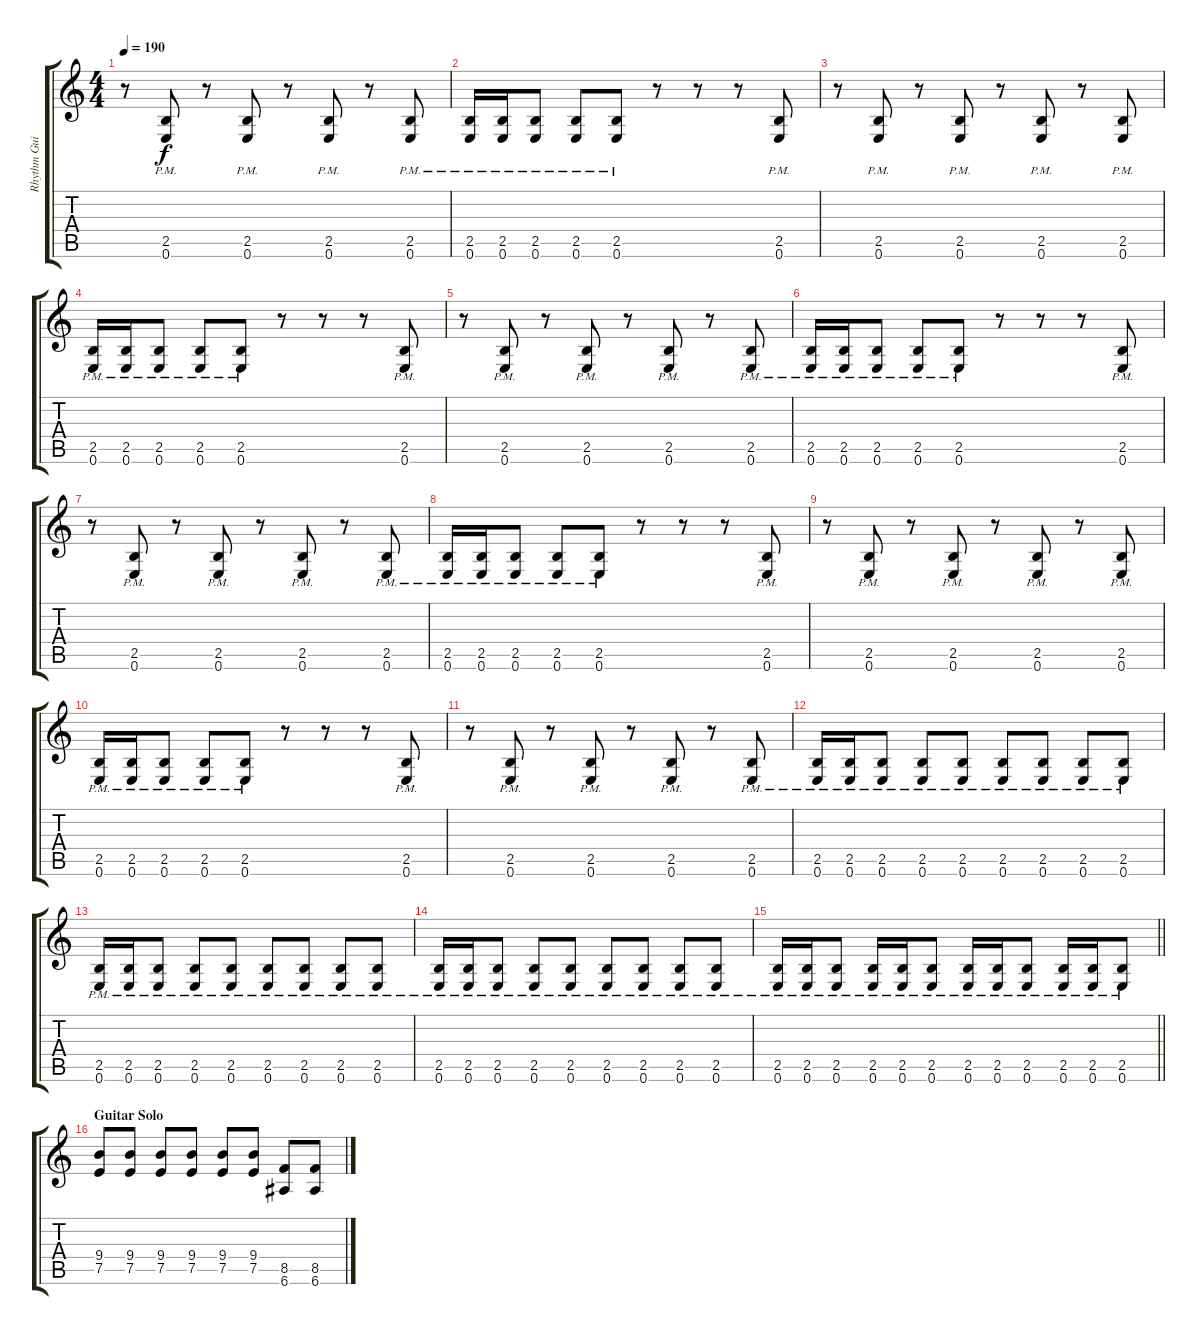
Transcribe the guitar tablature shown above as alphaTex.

\track ("Rhythm Guitar Right" "Rhythm Gui") {instrument overdrivenguitar}
\staff {score tabs}
\tuning (E4 B3 G3 D3 A2 E2) {hide}
\ts (4 4)
\tempo 190
\clef g2
\ks c
r.8{dy f} (2.5{pm} 0.6).8 r.8 (2.5{pm} 0.6).8 r.8 (2.5{pm} 0.6).8 r.8 (2.5{pm} 0.6).8 |
(2.5{pm} 0.6).16 (2.5{pm} 0.6).16 (2.5{pm} 0.6).8 (2.5{pm} 0.6).8 (2.5{pm} 0.6).8 r.8 r.8 r.8 (2.5{pm} 0.6).8 |
r.8 (2.5{pm} 0.6).8 r.8 (2.5{pm} 0.6).8 r.8 (2.5{pm} 0.6).8 r.8 (2.5{pm} 0.6).8 |
(2.5{pm} 0.6).16 (2.5{pm} 0.6).16 (2.5{pm} 0.6).8 (2.5{pm} 0.6).8 (2.5{pm} 0.6).8 r.8 r.8 r.8 (2.5{pm} 0.6).8 |
r.8 (2.5{pm} 0.6).8 r.8 (2.5{pm} 0.6).8 r.8 (2.5{pm} 0.6).8 r.8 (2.5{pm} 0.6).8 |
(2.5{pm} 0.6).16 (2.5{pm} 0.6).16 (2.5{pm} 0.6).8 (2.5{pm} 0.6).8 (2.5{pm} 0.6).8 r.8 r.8 r.8 (2.5{pm} 0.6).8 |
r.8 (2.5{pm} 0.6).8 r.8 (2.5{pm} 0.6).8 r.8 (2.5{pm} 0.6).8 r.8 (2.5{pm} 0.6).8 |
(2.5{pm} 0.6).16 (2.5{pm} 0.6).16 (2.5{pm} 0.6).8 (2.5{pm} 0.6).8 (2.5{pm} 0.6).8 r.8 r.8 r.8 (2.5{pm} 0.6).8 |
r.8 (2.5{pm} 0.6).8 r.8 (2.5{pm} 0.6).8 r.8 (2.5{pm} 0.6).8 r.8 (2.5{pm} 0.6).8 |
(2.5{pm} 0.6).16 (2.5{pm} 0.6).16 (2.5{pm} 0.6).8 (2.5{pm} 0.6).8 (2.5{pm} 0.6).8 r.8 r.8 r.8 (2.5{pm} 0.6).8 |
r.8 (2.5{pm} 0.6).8 r.8 (2.5{pm} 0.6).8 r.8 (2.5{pm} 0.6).8 r.8 (2.5{pm} 0.6).8 |
(2.5{pm} 0.6).16 (2.5{pm} 0.6).16 (2.5{pm} 0.6).8 (2.5{pm} 0.6).8 (2.5{pm} 0.6).8 (2.5{pm} 0.6).8 (2.5{pm} 0.6).8 (2.5{pm} 0.6).8 (2.5{pm} 0.6).8 |
(2.5{pm} 0.6).16 (2.5{pm} 0.6).16 (2.5{pm} 0.6).8 (2.5{pm} 0.6).8 (2.5{pm} 0.6).8 (2.5{pm} 0.6).8 (2.5{pm} 0.6).8 (2.5{pm} 0.6).8 (2.5{pm} 0.6).8 |
(2.5{pm} 0.6).16 (2.5{pm} 0.6).16 (2.5{pm} 0.6).8 (2.5{pm} 0.6).8 (2.5{pm} 0.6).8 (2.5{pm} 0.6).8 (2.5{pm} 0.6).8 (2.5{pm} 0.6).8 (2.5{pm} 0.6).8 |
\barLineRight lightlight
(2.5{pm} 0.6).16 (2.5{pm} 0.6).16 (2.5{pm} 0.6).8 (2.5{pm} 0.6).16 (2.5{pm} 0.6).16 (2.5{pm} 0.6).8 (2.5{pm} 0.6).16 (2.5{pm} 0.6).16 (2.5{pm} 0.6).8 (2.5{pm} 0.6).16 (2.5{pm} 0.6).16 (2.5{pm} 0.6).8 |
\section ("" "Guitar Solo")
(9.4 7.5).8 (9.4 7.5).8 (9.4 7.5).8 (9.4 7.5).8 (9.4 7.5).8 (9.4 7.5).8 (8.5 6.6).8 (8.5 6.6).8
